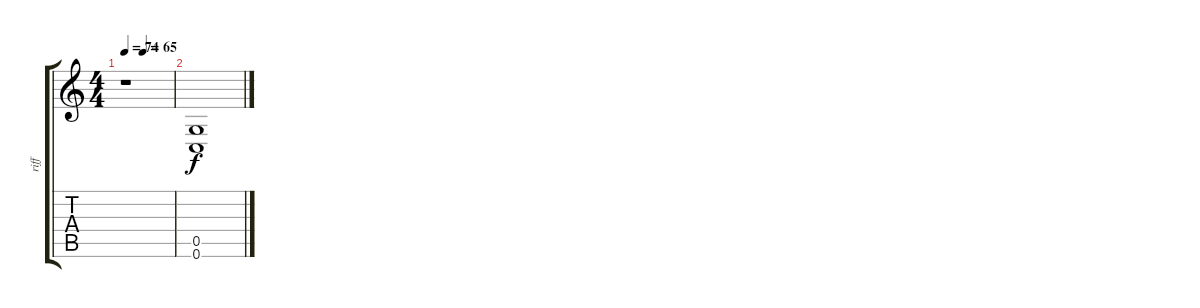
\track ("riff" "riff") {instrument distortionguitar}
\staff {score tabs}
\tuning (D4 A3 F3 C3 G2 C2) {hide}
\ts (4 4)
\tempo 74
\tempo (65 0.375)
\clef g2
\ks c
r.1{dy f} |
(0.5 0.6).1
